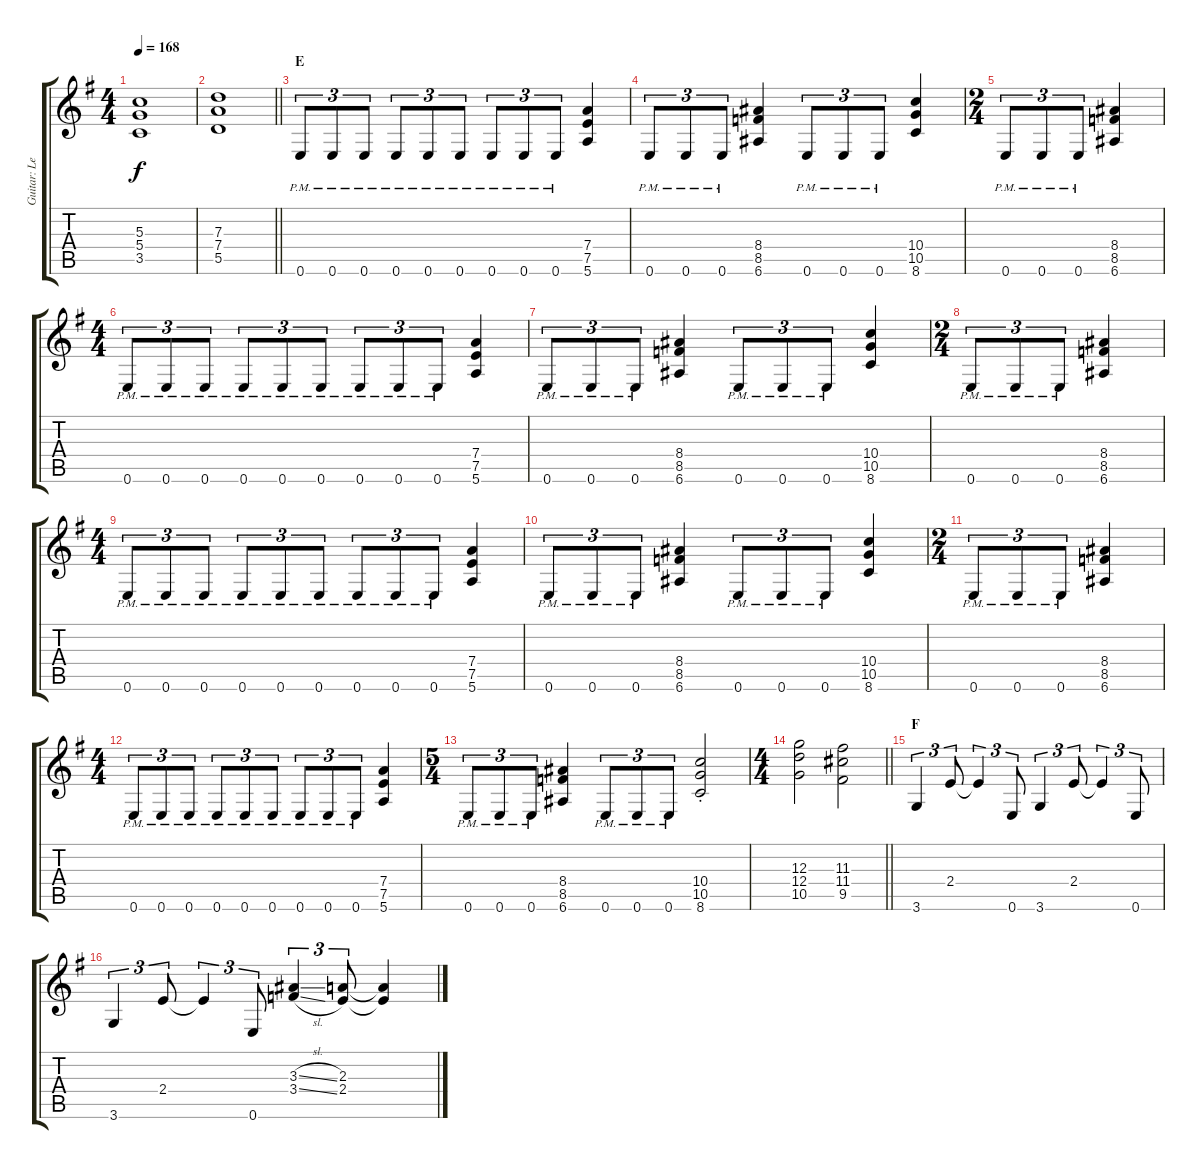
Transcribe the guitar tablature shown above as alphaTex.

\track ("Guitar: Lead" "Guitar: Le") {instrument overdrivenguitar}
\staff {score tabs}
\tuning (E4 B3 G3 D3 A2 E2) {hide}
\ts (4 4)
\tempo 168
\clef g2
\ks g
(5.3 5.4 3.5).1{dy f} |
\barLineRight lightlight
(7.3 7.4 5.5).1 |
\section ("" "E")
0.6{pm}.8{tu (3 2)} 0.6{pm}.8{tu (3 2)} 0.6{pm}.8{tu (3 2)} 0.6{pm}.8{tu (3 2)} 0.6{pm}.8{tu (3 2)} 0.6{pm}.8{tu (3 2)} 0.6{pm}.8{tu (3 2)} 0.6{pm}.8{tu (3 2)} 0.6{pm}.8{tu (3 2)} (7.4 7.5 5.6).4 |
0.6{pm}.8{tu (3 2)} 0.6{pm}.8{tu (3 2)} 0.6{pm}.8{tu (3 2)} (8.4 8.5 6.6).4 0.6{pm}.8{tu (3 2)} 0.6{pm}.8{tu (3 2)} 0.6{pm}.8{tu (3 2)} (10.4 10.5 8.6).4 |
\ts (2 4)
0.6{pm}.8{tu (3 2)} 0.6{pm}.8{tu (3 2)} 0.6{pm}.8{tu (3 2)} (8.4 8.5 6.6).4 |
\ts (4 4)
0.6{pm}.8{tu (3 2)} 0.6{pm}.8{tu (3 2)} 0.6{pm}.8{tu (3 2)} 0.6{pm}.8{tu (3 2)} 0.6{pm}.8{tu (3 2)} 0.6{pm}.8{tu (3 2)} 0.6{pm}.8{tu (3 2)} 0.6{pm}.8{tu (3 2)} 0.6{pm}.8{tu (3 2)} (7.4 7.5 5.6).4 |
0.6{pm}.8{tu (3 2)} 0.6{pm}.8{tu (3 2)} 0.6{pm}.8{tu (3 2)} (8.4 8.5 6.6).4 0.6{pm}.8{tu (3 2)} 0.6{pm}.8{tu (3 2)} 0.6{pm}.8{tu (3 2)} (10.4 10.5 8.6).4 |
\ts (2 4)
0.6{pm}.8{tu (3 2)} 0.6{pm}.8{tu (3 2)} 0.6{pm}.8{tu (3 2)} (8.4 8.5 6.6).4 |
\ts (4 4)
0.6{pm}.8{tu (3 2)} 0.6{pm}.8{tu (3 2)} 0.6{pm}.8{tu (3 2)} 0.6{pm}.8{tu (3 2)} 0.6{pm}.8{tu (3 2)} 0.6{pm}.8{tu (3 2)} 0.6{pm}.8{tu (3 2)} 0.6{pm}.8{tu (3 2)} 0.6{pm}.8{tu (3 2)} (7.4 7.5 5.6).4 |
0.6{pm}.8{tu (3 2)} 0.6{pm}.8{tu (3 2)} 0.6{pm}.8{tu (3 2)} (8.4 8.5 6.6).4 0.6{pm}.8{tu (3 2)} 0.6{pm}.8{tu (3 2)} 0.6{pm}.8{tu (3 2)} (10.4 10.5 8.6).4 |
\ts (2 4)
0.6{pm}.8{tu (3 2)} 0.6{pm}.8{tu (3 2)} 0.6{pm}.8{tu (3 2)} (8.4 8.5 6.6).4 |
\ts (4 4)
0.6{pm}.8{tu (3 2)} 0.6{pm}.8{tu (3 2)} 0.6{pm}.8{tu (3 2)} 0.6{pm}.8{tu (3 2)} 0.6{pm}.8{tu (3 2)} 0.6{pm}.8{tu (3 2)} 0.6{pm}.8{tu (3 2)} 0.6{pm}.8{tu (3 2)} 0.6{pm}.8{tu (3 2)} (7.4 7.5 5.6).4 |
\ts (5 4)
0.6{pm}.8{tu (3 2)} 0.6{pm}.8{tu (3 2)} 0.6{pm}.8{tu (3 2)} (8.4 8.5 6.6).4 0.6{pm}.8{tu (3 2)} 0.6{pm}.8{tu (3 2)} 0.6{pm}.8{tu (3 2)} (10.4{st} 10.5{st} 8.6{st}).2 |
\ts (4 4)
\barLineRight lightlight
(12.3 12.4 10.5).2 (11.3 11.4 9.5).2 |
\section ("" "F")
3.6.4{tu (3 2)} 2.4.8{tu (3 2)} 2.4{t}.4{tu (3 2)} 0.6.8{tu (3 2)} 3.6.4{tu (3 2)} 2.4.8{tu (3 2)} 2.4{t}.4{tu (3 2)} 0.6.8{tu (3 2)} |
3.6.4{tu (3 2)} 2.4.8{tu (3 2)} 2.4{t}.4{tu (3 2)} 0.6.8{tu (3 2)} (3.3{sl} 3.4{sl}).4{tu (3 2)} (2.3 2.4).8{tu (3 2)} (2.3{t} 2.4{t}).4
